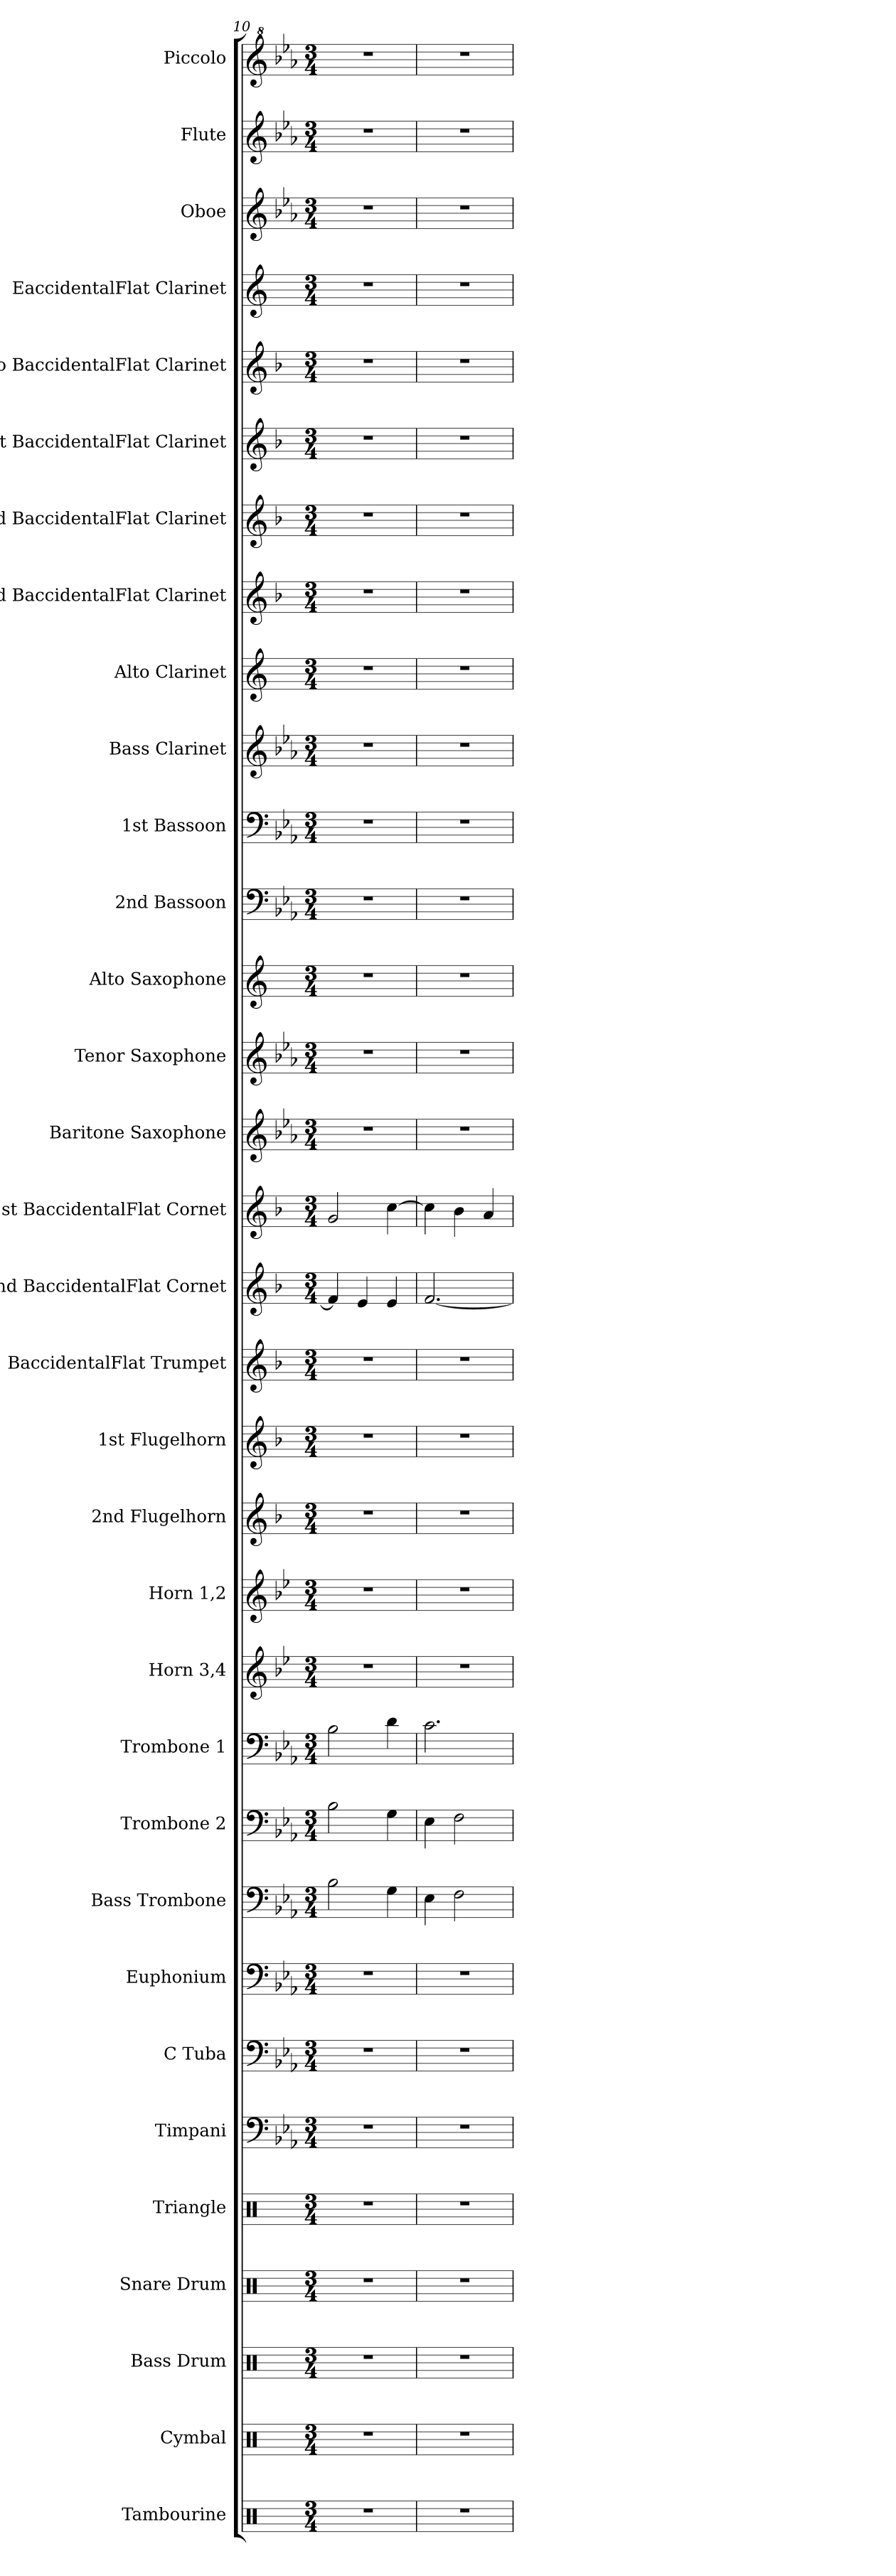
**kern	**kern	**kern	**kern	**kern	**kern	**kern	**kern	**kern	**kern	**kern	**kern	**kern	**kern	**kern	**kern	**kern	**kern	**kern	**kern	**kern	**kern	**kern	**kern	**kern	**kern	**kern	**kern	**kern	**kern	**kern	**kern	**kern
*part33	*part32	*part31	*part30	*part29	*part28	*part27	*part26	*part25	*part24	*part23	*part22	*part21	*part20	*part19	*part18	*part17	*part16	*part15	*part14	*part13	*part12	*part11	*part10	*part9	*part8	*part7	*part6	*part5	*part4	*part3	*part2	*part1
*staff33	*staff32	*staff31	*staff30	*staff29	*staff28	*staff27	*staff26	*staff25	*staff24	*staff23	*staff22	*staff21	*staff20	*staff19	*staff18	*staff17	*staff16	*staff15	*staff14	*staff13	*staff12	*staff11	*staff10	*staff9	*staff8	*staff7	*staff6	*staff5	*staff4	*staff3	*staff2	*staff1
*I"Tambourine	*I"Cymbal	*I"Bass Drum	*I"Snare Drum	*I"Triangle	*I"Timpani	*I"C Tuba	*I"Euphonium	*I"Bass Trombone	*I"Trombone 2	*I"Trombone 1	*I"Horn 3,4	*I"Horn 1,2	*I"2nd Flugelhorn	*I"1st Flugelhorn	*I"BaccidentalFlat Trumpet	*I"2nd BaccidentalFlat Cornet	*I"1st BaccidentalFlat Cornet	*I"Baritone Saxophone	*I"Tenor Saxophone	*I"Alto Saxophone	*I"2nd Bassoon	*I"1st Bassoon	*I"Bass Clarinet	*I"Alto Clarinet	*I"3rd BaccidentalFlat Clarinet	*I"2nd BaccidentalFlat Clarinet	*I"1st BaccidentalFlat Clarinet	*I"Solo BaccidentalFlat Clarinet	*I"EaccidentalFlat Clarinet	*I"Oboe	*I"Flute	*I"Piccolo
*I'Tamb.	*I'Cym.	*I'B. Dr.	*I'Sn. Dr.	*I'Trgl.	*I'Timp.	*I'C Tu.	*I'Eu.	*I'B. Trb.	*I'Trb. 2	*I'Trb. 1	*I'Hn. 3,4	*I'Hn. 1,2	*I'2nd Flghn.	*I'1st Flghn.	*I'BaccidentalFlat Tpt.	*I'2nd BaccidentalFlat Cnt.	*I'1st BaccidentalFlat Cnt.	*I'Bar. Sax.	*I'T. Sax.	*I'A. Sax.	*I'2nd Bsn.	*I'1st Bsn.	*I'B. Cl.	*I'A. Cl.	*I'3rd BaccidentalFlat Cl.	*I'2nd BaccidentalFlat Cl.	*I'1st BaccidentalFlat Cl.	*I'Solo BaccidentalFlat Cl.	*I'EaccidentalFlat Cl.	*I'Ob.	*I'Fl.	*I'Picc.
*clefX	*clefX	*clefX	*clefX	*clefX	*clefF4	*clefF4	*clefF4	*clefF4	*clefF4	*clefF4	*clefG2	*clefG2	*clefG2	*clefG2	*clefG2	*clefG2	*clefG2	*clefG2	*clefG2	*clefG2	*clefF4	*clefF4	*clefG2	*clefG2	*clefG2	*clefG2	*clefG2	*clefG2	*clefG2	*clefG2	*clefG2	*clefG^2
*	*	*	*	*	*	*	*	*	*	*	*ITrd4c7	*ITrd4c7	*ITrd1c2	*ITrd1c2	*ITrd1c2	*ITrd1c2	*ITrd1c2	*ITrd12c21	*ITrd8c14	*ITrd5c9	*	*	*ITrd8c14	*ITrd5c9	*ITrd1c2	*ITrd1c2	*ITrd1c2	*ITrd1c2	*ITrd-2c-3	*	*	*ITrd-7c-12
*k[]	*k[]	*k[]	*k[]	*k[]	*k[b-e-a-]	*k[b-e-a-]	*k[b-e-a-]	*k[b-e-a-]	*k[b-e-a-]	*k[b-e-a-]	*k[b-e-a-]	*k[b-e-a-]	*k[b-e-a-]	*k[b-e-a-]	*k[b-e-a-]	*k[b-e-a-]	*k[b-e-a-]	*k[b-e-a-]	*k[b-e-a-]	*k[b-e-a-]	*k[b-e-a-]	*k[b-e-a-]	*k[b-e-a-]	*k[b-e-a-]	*k[b-e-a-]	*k[b-e-a-]	*k[b-e-a-]	*k[b-e-a-]	*k[b-e-a-]	*k[b-e-a-]	*k[b-e-a-]	*k[b-e-a-]
*M3/4	*M3/4	*M3/4	*M3/4	*M3/4	*M3/4	*M3/4	*M3/4	*M3/4	*M3/4	*M3/4	*M3/4	*M3/4	*M3/4	*M3/4	*M3/4	*M3/4	*M3/4	*M3/4	*M3/4	*M3/4	*M3/4	*M3/4	*M3/4	*M3/4	*M3/4	*M3/4	*M3/4	*M3/4	*M3/4	*M3/4	*M3/4	*M3/4
=10	=10	=10	=10	=10	=10	=10	=10	=10	=10	=10	=10	=10	=10	=10	=10	=10	=10	=10	=10	=10	=10	=10	=10	=10	=10	=10	=10	=10	=10	=10	=10	=10
2.r	2.r	2.r	2.r	2.r	2.r	2.r	2.r	2B-\	2B-\	2B-\	2.r	2.r	2.r	2.r	2.r	4e-/]	2f/	2.r	2.r	2.r	2.r	2.r	2.r	2.r	2.r	2.r	2.r	2.r	2.r	2.r	2.r	2.r
.	.	.	.	.	.	.	.	.	.	.	.	.	.	.	.	4d/	.	.	.	.	.	.	.	.	.	.	.	.	.	.	.	.
.	.	.	.	.	.	.	.	4G\	4G\	4d\	.	.	.	.	.	4d/	[4b-\	.	.	.	.	.	.	.	.	.	.	.	.	.	.	.
=11	=11	=11	=11	=11	=11	=11	=11	=11	=11	=11	=11	=11	=11	=11	=11	=11	=11	=11	=11	=11	=11	=11	=11	=11	=11	=11	=11	=11	=11	=11	=11	=11
2.r	2.r	2.r	2.r	2.r	2.r	2.r	2.r	4E-\	4E-\	2.c\	2.r	2.r	2.r	2.r	2.r	[2.e-/	4b-\]	2.r	2.r	2.r	2.r	2.r	2.r	2.r	2.r	2.r	2.r	2.r	2.r	2.r	2.r	2.r
.	.	.	.	.	.	.	.	2F\	2F\	.	.	.	.	.	.	.	4a-\	.	.	.	.	.	.	.	.	.	.	.	.	.	.	.
.	.	.	.	.	.	.	.	.	.	.	.	.	.	.	.	.	4g/	.	.	.	.	.	.	.	.	.	.	.	.	.	.	.
=	=	=	=	=	=	=	=	=	=	=	=	=	=	=	=	=	=	=	=	=	=	=	=	=	=	=	=	=	=	=	=	=
*-	*-	*-	*-	*-	*-	*-	*-	*-	*-	*-	*-	*-	*-	*-	*-	*-	*-	*-	*-	*-	*-	*-	*-	*-	*-	*-	*-	*-	*-	*-	*-	*-
